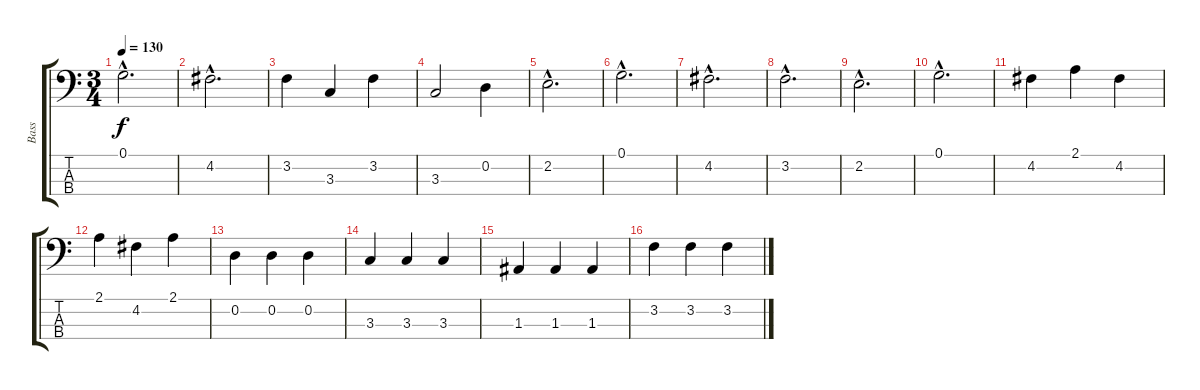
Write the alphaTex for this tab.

\track ("Bass" "Bass") {instrument electricbassfinger}
\staff {score tabs}
\tuning (G2 D2 A1 E1) {hide}
\ts (3 4)
\tempo 130
\clef f4
\ks c
0.1{hac}.2{d dy f} |
4.2{hac}.2{d} |
3.2.4 3.3.4 3.2.4 |
3.3.2 0.2.4 |
2.2{hac}.2{d} |
0.1{hac}.2{d} |
4.2{hac}.2{d} |
3.2{hac}.2{d} |
2.2{hac}.2{d} |
0.1{hac}.2{d} |
4.2.4 2.1.4 4.2.4 |
2.1.4 4.2.4 2.1.4 |
0.2.4 0.2.4 0.2.4 |
3.3.4 3.3.4 3.3.4 |
1.3.4 1.3.4 1.3.4 |
3.2.4 3.2.4 3.2.4
